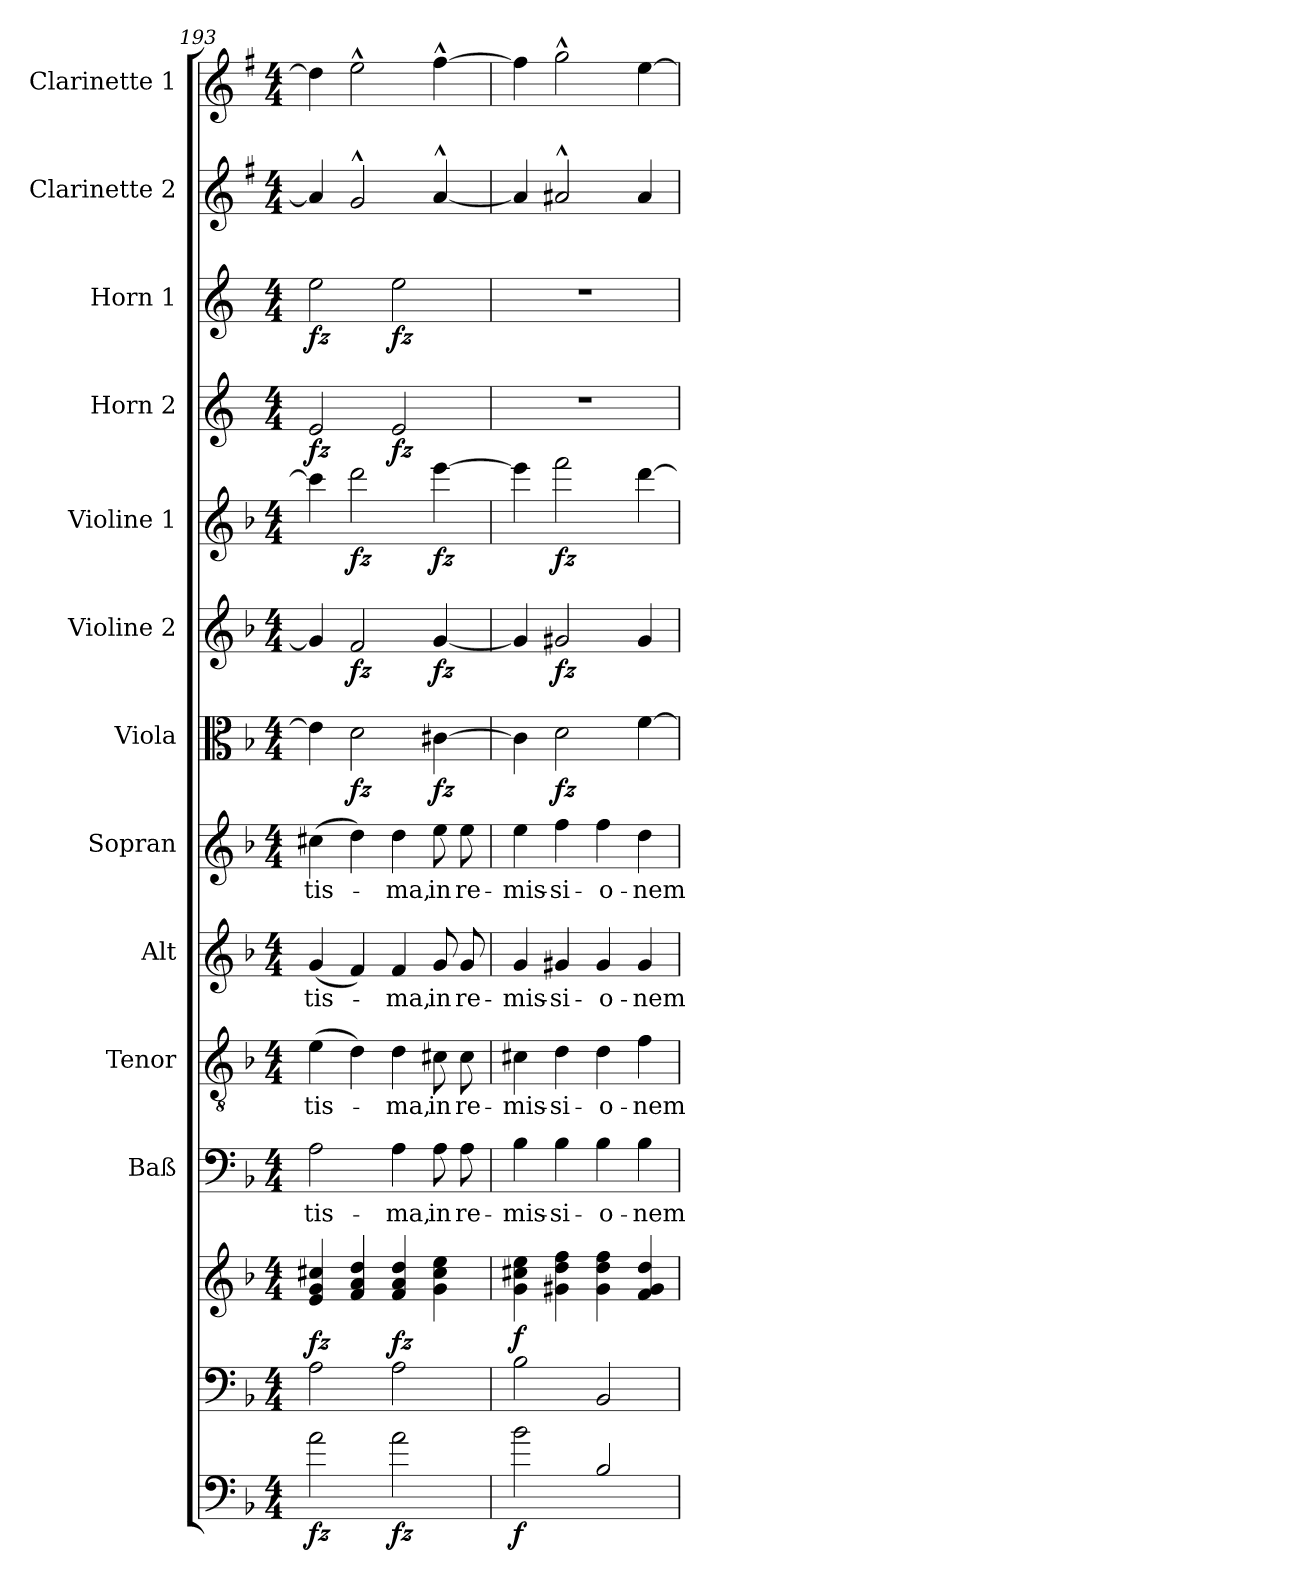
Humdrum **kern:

**kern	**dynam	**kern	**kern	**dynam	**kern	**text	**kern	**text	**kern	**text	**kern	**text	**kern	**dynam	**kern	**dynam	**kern	**dynam	**kern	**dynam	**kern	**dynam	**kern	**kern
*part13	*part13	*part12	*part12	*part12	*part11	*part11	*part10	*part10	*part9	*part9	*part8	*part8	*part7	*part7	*part6	*part6	*part5	*part5	*part4	*part4	*part3	*part3	*part2	*part1
*staff14	*staff14	*staff13	*staff12	*staff12/13	*staff11	*staff11	*staff10	*staff10	*staff9	*staff9	*staff8	*staff8	*staff7	*staff7	*staff6	*staff6	*staff5	*staff5	*staff4	*staff4	*staff3	*staff3	*staff2	*staff1
*	*	*	*	*	*I"Baß	*	*I"Tenor	*	*I"Alt	*	*I"Sopran	*	*I"Viola	*	*I"Violine 2	*	*I"Violine 1	*	*I"Horn 2	*	*I"Horn 1	*	*I"Clarinette 2	*I"Clarinette 1
*	*	*	*	*	*I'Baß	*	*I'Ten	*	*I'Alt	*	*I'Sop	*	*I'Vla.	*	*I'Vln. 2	*	*I'Vln. 1	*	*I'Hrn. 2	*	*I'Hrn. 1	*	*	*
!!LO:PB:g=z
*clefF4	*	*clefF4	*clefG2	*	*clefF4	*	*clefGv2	*	*clefG2	*	*clefG2	*	*clefC3	*	*clefG2	*	*clefG2	*	*clefG2	*	*clefG2	*	*clefG2	*clefG2
*ITrd7c12	*	*	*	*	*	*	*	*	*	*	*	*	*	*	*	*	*	*	*ITrd4c7	*	*ITrd4c7	*	*ITrd1c2	*ITrd1c2
*k[b-]	*	*k[b-]	*k[b-]	*	*k[b-]	*	*k[b-]	*	*k[b-]	*	*k[b-]	*	*k[b-]	*	*k[b-]	*	*k[b-]	*	*k[b-]	*	*k[b-]	*	*k[b-]	*k[b-]
*F:	*	*F:	*F:	*	*F:	*	*F:	*	*F:	*	*F:	*	*F:	*	*F:	*	*F:	*	*F:	*	*F:	*	*F:	*F:
*M4/4	*	*M4/4	*M4/4	*	*M4/4	*	*M4/4	*	*M4/4	*	*M4/4	*	*M4/4	*	*M4/4	*	*M4/4	*	*M4/4	*	*M4/4	*	*M4/4	*M4/4
=193	=193	=193	=193	=193	=193	=193	=193	=193	=193	=193	=193	=193	=193	=193	=193	=193	=193	=193	=193	=193	=193	=193	=193	=193
!	!LO:DY:b	!	!	!LO:DY:a=2	!	!LO:LY:b	!	!LO:LY:b	!	!LO:LY:b	!	!LO:LY:b	!	!	!	!	!	!	!	!LO:DY:b	!	!LO:DY:b	!	!
2A\	fz	2A\	4e/ 4g/ 4cc#X/	fz	2A\	-tis-	(>4e\	-tis-	(<4g/	-tis-	(>4cc#X\	-tis-	4e\]	.	4g/]	.	4ccc#\]	.	2A/	fz	2a\	fz	4g/]	4cc#\]
!	!	!	!	!	!	!	!	!	!	!	!	!	!	!LO:DY:b	!	!LO:DY:b	!	!LO:DY:b	!	!	!	!	!	!
.	.	.	4f/ 4a/ 4dd/	.	.	.	4d\)	.	4f/)	.	4dd\)	.	2d\	fz	2f/	fz	2ddd\	fz	.	.	.	.	2f^^>/	2dd^^>\
!	!LO:DY:b	!	!	!LO:DY:a=2	!	!LO:LY:b	!	!LO:LY:b	!	!LO:LY:b	!	!LO:LY:b	!	!	!	!	!	!	!	!LO:DY:b	!	!LO:DY:b	!	!
2A\	fz	2A\	4f/ 4a/ 4dd/	fz	4A\	-ma,	4d\	-ma,	4f/	-ma,	4dd\	-ma,	.	.	.	.	.	.	2A/	fz	2a\	fz	.	.
!	!	!	!	!	!	!LO:LY:b	!	!LO:LY:b	!	!LO:LY:b	!	!LO:LY:b	!	!LO:DY:b	!	!LO:DY:b	!	!LO:DY:b	!	!	!	!	!	!
.	.	.	4g\ 4cc#\ 4ee\	.	8A\	in	8c#X\	in	8g/	in	8ee\	in	[4c#X\	fz	[4g/	fz	[4eee\	fz	.	.	.	.	[4g^^>/	[4ee^^>\
!	!	!	!	!	!	!LO:LY:b	!	!LO:LY:b	!	!LO:LY:b	!	!LO:LY:b	!	!	!	!	!	!	!	!	!	!	!	!
.	.	.	.	.	8A\	re-	8c#\	re-	8g/	re-	8ee\	re-	.	.	.	.	.	.	.	.	.	.	.	.
=194	=194	=194	=194	=194	=194	=194	=194	=194	=194	=194	=194	=194	=194	=194	=194	=194	=194	=194	=194	=194	=194	=194	=194	=194
!	!LO:DY:b	!	!	!LO:DY:a=2	!	!LO:LY:b	!	!LO:LY:b	!	!LO:LY:b	!	!LO:LY:b	!	!	!	!	!	!	!	!	!	!	!	!
2B-\	f	2B-\	4g\ 4cc#X\ 4ee\	f	4B-\	-mis-	4c#X\	-mis-	4g/	-mis-	4ee\	-mis-	4c#\]	.	4g/]	.	4eee\]	.	1r	.	1r	.	4g/]	4ee\]
!	!	!	!	!	!	!LO:LY:b	!	!LO:LY:b	!	!LO:LY:b	!	!LO:LY:b	!	!LO:DY:b	!	!LO:DY:b	!	!LO:DY:b	!	!	!	!	!	!
.	.	.	4g#X\ 4dd\ 4ff\	.	4B-\	-si-	4d\	-si-	4g#X/	-si-	4ff\	-si-	2d\	fz	2g#X/	fz	2fff\	fz	.	.	.	.	2g#X^^>/	2ff^^>\
!	!	!	!	!	!	!LO:LY:b	!	!LO:LY:b	!	!LO:LY:b	!	!LO:LY:b	!	!	!	!	!	!	!	!	!	!	!	!
2BB-/	.	2BB-/	4g#\ 4dd\ 4ff\	.	4B-\	-o-	4d\	-o-	4g#/	-o-	4ff\	-o-	.	.	.	.	.	.	.	.	.	.	.	.
!	!	!	!	!	!	!LO:LY:b	!	!LO:LY:b	!	!LO:LY:b	!	!LO:LY:b	!	!	!	!	!	!	!	!	!	!	!	!
.	.	.	4f/ 4g#/ 4dd/	.	4B-\	-nem	4f\	-nem	4g#/	-nem	4dd\	-nem	[4f\	.	4g#/	.	[4ddd\	.	.	.	.	.	4g#/	[4dd\
=	=	=	=	=	=	=	=	=	=	=	=	=	=	=	=	=	=	=	=	=	=	=	=	=
*-	*-	*-	*-	*-	*-	*-	*-	*-	*-	*-	*-	*-	*-	*-	*-	*-	*-	*-	*-	*-	*-	*-	*-	*-
